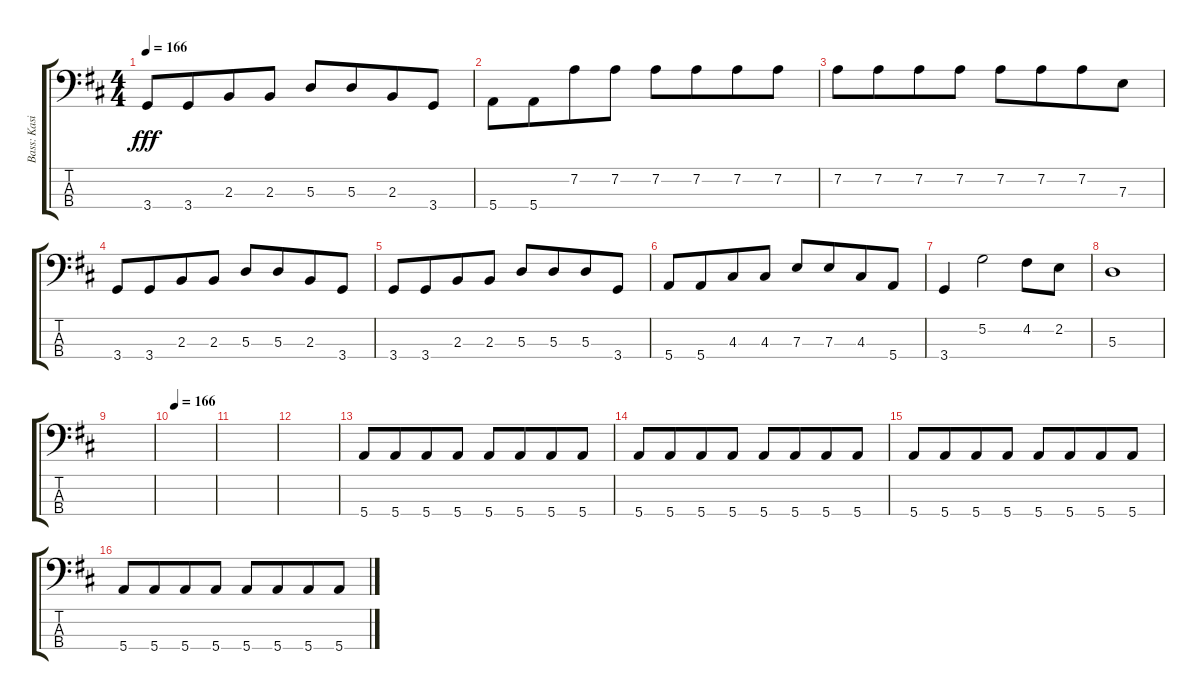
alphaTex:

\track ("Bass: Kasim" "Bass: Kasi") {instrument electricbassfinger}
\staff {score tabs}
\tuning (G2 D2 A1 E1) {hide}
\ts (4 4)
\tempo 166
\clef f4
\ks d
3.4.8{dy fff} 3.4.8{beam merge} 2.3.8 2.3.8 5.3.8 5.3.8{beam merge} 2.3.8 3.4.8 |
5.4.8 5.4.8{beam merge} 7.2.8 7.2.8{beam split} 7.2.8 7.2.8{beam merge} 7.2.8 7.2.8 |
7.2.8 7.2.8{beam merge} 7.2.8 7.2.8{beam split} 7.2.8 7.2.8{beam merge} 7.2.8 7.3.8 |
3.4.8 3.4.8{beam merge} 2.3.8 2.3.8 5.3.8 5.3.8{beam merge} 2.3.8 3.4.8 |
3.4.8 3.4.8{beam merge} 2.3.8 2.3.8 5.3.8 5.3.8{beam merge} 5.3.8 3.4.8 |
5.4.8 5.4.8{beam merge} 4.3.8 4.3.8 7.3.8 7.3.8{beam merge} 4.3.8 5.4.8 |
3.4.4 5.2.2 4.2.8 2.2.8 |
5.3.1 |
|
\tempo (166 0.03125)
|
|
|
5.4.8 5.4.8{beam merge} 5.4.8 5.4.8 5.4.8 5.4.8{beam merge} 5.4.8 5.4.8 |
5.4.8 5.4.8{beam merge} 5.4.8 5.4.8 5.4.8 5.4.8{beam merge} 5.4.8 5.4.8 |
5.4.8 5.4.8{beam merge} 5.4.8 5.4.8 5.4.8 5.4.8{beam merge} 5.4.8 5.4.8 |
5.4.8 5.4.8{beam merge} 5.4.8 5.4.8 5.4.8 5.4.8{beam merge} 5.4.8 5.4.8
